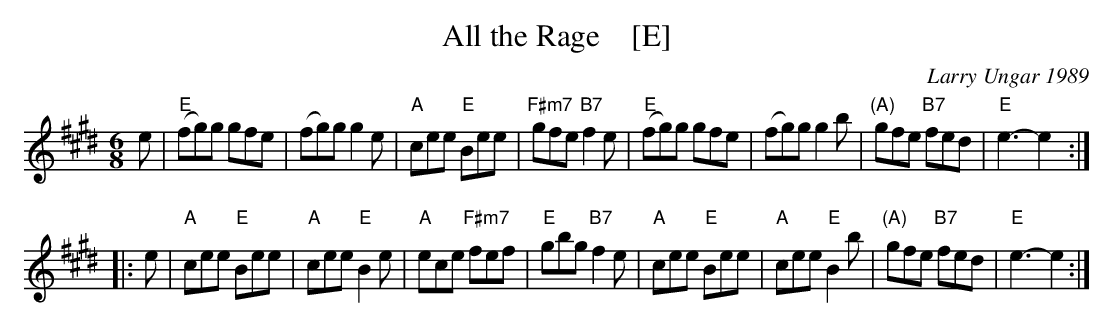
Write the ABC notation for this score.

X:1
T: All the Rage    [E]
C: Larry Ungar 1989
M: 6/8
K: E
e \
| "E"(fg)g gfe | (fg)g g2e | "A"cee "E"Bee | "F#m7"gfe "B7"f2e \
| "E"(fg)g gfe | (fg)g g2b | "(A)"gfe "B7"fed | "E"e3- e2 :|
|: e \
| "A"cee "E"Bee | "A"cee "E"B2e | "A"ece "F#m7"fef | "E"gbg "B7"f2e \
| "A"cee "E"Bee | "A"cee "E"B2b | "(A)"gfe "B7"fed | "E"e3- e2 :|
